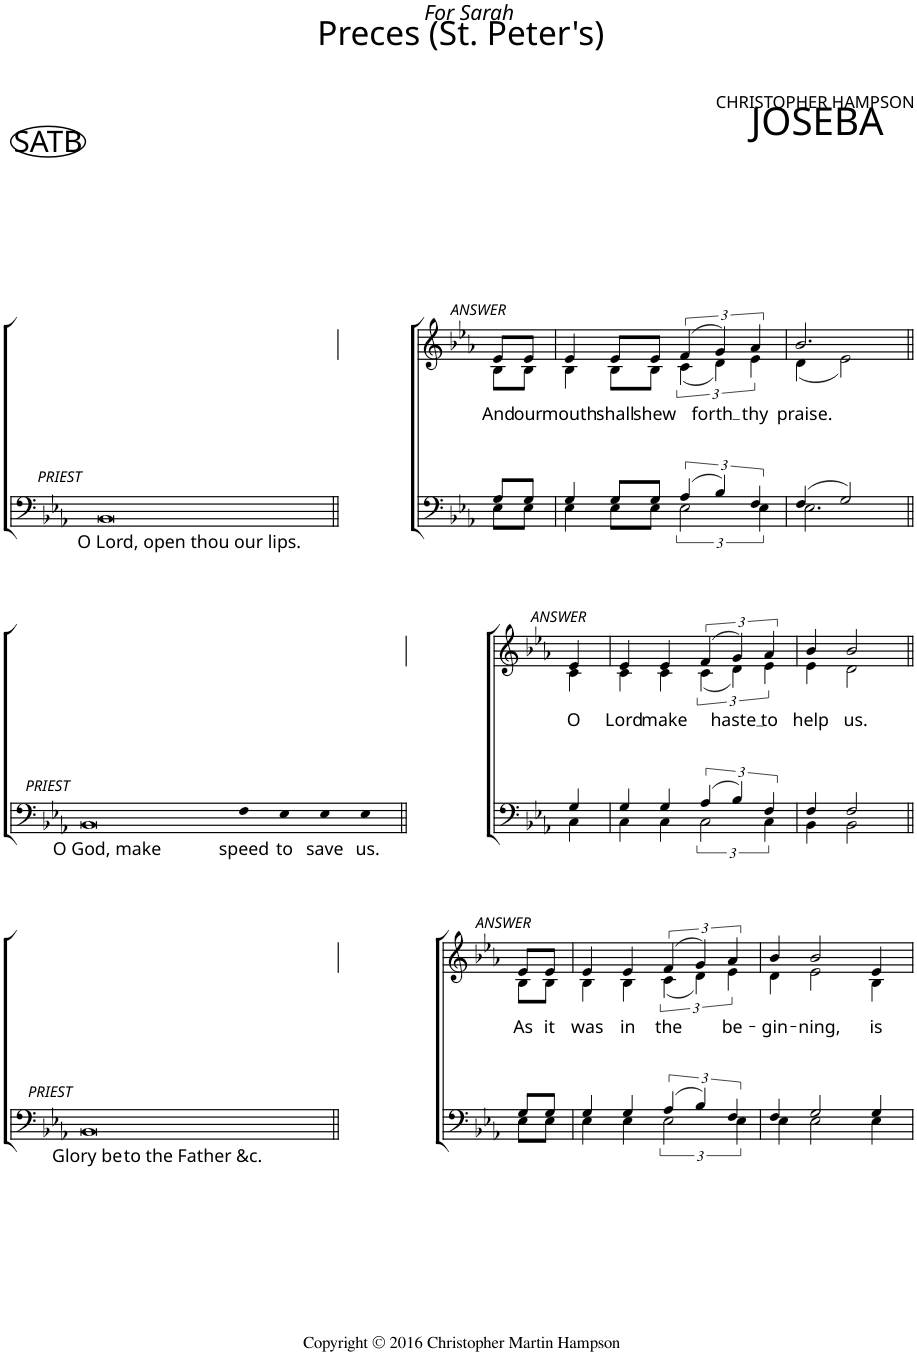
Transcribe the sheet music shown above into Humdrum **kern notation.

**kern	**text	**kern	**text
*part2	*part2	*part1	*part1
*staff2	*staff2	*staff1	*staff1
*I"Tenor/Bass	*	*I"Soprano/Alto	*
*clefF4	*	*clefG2	*
*k[b-e-a-]	*	*k[b-e-a-]	*
*M4/4	*	*M4/4	*
=1	=1	=1	=1
!	!	!LO:TX:a:t=SATB	!
!LO:TX:a:i:t=PRIEST	!	!	!
!	!LO:LY:b	!	!
[1E-	O Lord, open thou our lips.	1r	.
=2	=2	=2	=2
*^	*	*^	*
!	!	!	!LO:TX:a:i:t=ANSWER	!	!
!	!	!	!	!	!LO:LY:b
8G/L	8E-\L	.	8e-/L	8B-\L	And
!	!	!	!	!	!LO:LY:b
1E-]	8E-\J	.	8e-/J	8B-\J	our
.	1ryy	.	1ryy	1ryy	.
8G/J	.	.	.	.	.
=3	=3	=3	=3	=3	=3
!	!	!	!	!	!LO:LY:b
4G/	4E-\	.	4e-/	4B-\	mouth
!	!	!	!	!	!LO:LY:b
8G/L	8E-\L	.	8e-/L	8B-\L	shall
!	!	!	!	!	!LO:LY:b
8G/J	8E-\J	.	8e-/J	8B-\J	shew
!	!	!	!	!	!LO:LY:b
(6A-/	3E-\	.	(6f/	(6c\	forth
6B-/)	.	.	6g/)	6d\)	.
!	!	!	!	!	!LO:LY:b
6F/	6E-\	.	6a-/	6e-\	thy
=4	=4	=4	=4	=4	=4
!	!	!	!LO:TX:a:t=JOSEBA	!	!
!	!	!	!	!	!LO:LY:b
(4F/	2.E-\	.	2.b-/	(4d\	praise.
2G/)	.	.	.	2e-\)	.
*v	*v	*	*	*	*
!!LO:LB:g=z	!!
=5||	=5||	=5||	=5||	=5||
!LO:TX:a:i:t=PRIEST	!	!	!	!
!	!LO:LY:b	!	!	!
[1E-	O God, make	1r	1ryy	.
1ryy	.	1ryy	0r	.
!	!LO:LY:b	!	!	!
4F	speed	4r	.	.
!	!LO:LY:b	!	!	!
4E-	to	4r	.	.
!	!LO:LY:b	!	!	!
4E-	save	2r	.	.
!	!LO:LY:b	!	!	!
4E-	us.	.	.	.
=6	=6	=6	=6	=6
*^	*	*	*	*
!	!	!	!LO:TX:a:i:t=ANSWER	!	!
!	!	!	!	!	!LO:LY:b
4G/	4C\	.	4e-/	4c\	O
1E-]	1ryy	.	1r	1ryy	.
=7	=7	=7	=7	=7	=7
!	!	!	!	!	!LO:LY:b
4G/	4C\	.	4e-/	4c\	Lord
!	!	!	!	!	!LO:LY:b
4G/	4C\	.	4e-/	4c\	make
!	!	!	!	!	!LO:LY:b
(6A-/	3C\	.	(6f/	(6c\	haste
6B-/)	.	.	6g/)	6d\)	.
!	!	!	!	!	!LO:LY:b
6F/	6C\	.	6a-/	6e-\	to
=8	=8	=8	=8	=8	=8
!	!	!	!	!	!LO:LY:b
4F/	4BB-\	.	4b-/	4e-\	help
!	!	!	!	!	!LO:LY:b
2F/	2BB-\	.	2b-/	2d\	us.
!!LO:LB:g=z	!!
=9||	=9||	=9||	=9||	=9||	=9||
!LO:TX:a:i:t=PRIEST	!	!	!	!	!
!	!	!LO:LY:b	!	!	!
*v	*v	*	*	*	*
[1E-	Glory be to the Father &c.	1r	1r	.
1ryy	.	1r	1ryy	.
=10	=10	=10	=10	=10
*^	*	*	*	*
!	!	!	!LO:TX:a:i:t=ANSWER	!	!
!	!	!	!	!	!LO:LY:b
8G/L	8E-\L	.	8e-/L	8B-\L	As
!	!	!	!	!	!LO:LY:b
1E-]	8E-\J	.	8e-/J	8B-\J	it
.	1ryy	.	1ryy	1ryy	.
8G/J	.	.	.	.	.
=11	=11	=11	=11	=11	=11
!	!	!	!	!	!LO:LY:b
4G/	4E-\	.	4e-/	4B-\	was
!	!	!	!	!	!LO:LY:b
4G/	4E-\	.	4e-/	4B-\	in
!	!	!	!	!	!LO:LY:b
(6A-/	3E-\	.	(6f/	(6c\	the
6B-/)	.	.	6g/)	6d\)	.
!	!	!	!	!	!LO:LY:b
6F/	6E-\	.	6a-/	6e-\	be-
=12	=12	=12	=12	=12	=12
!	!	!	!	!	!LO:LY:b
4F/	4E-\	.	4b-/	4d\	-gin-
!	!	!	!	!	!LO:LY:b
2G/	2E-\	.	2b-/	2e-\	-ning,
!	!	!	!	!	!LO:LY:b
4G/	4E-\	.	4e-/	4B-\	is
*v	*v	*	*	*	*
*	*	*v	*v	*
=	=	=	=
*-	*-	*-	*-
